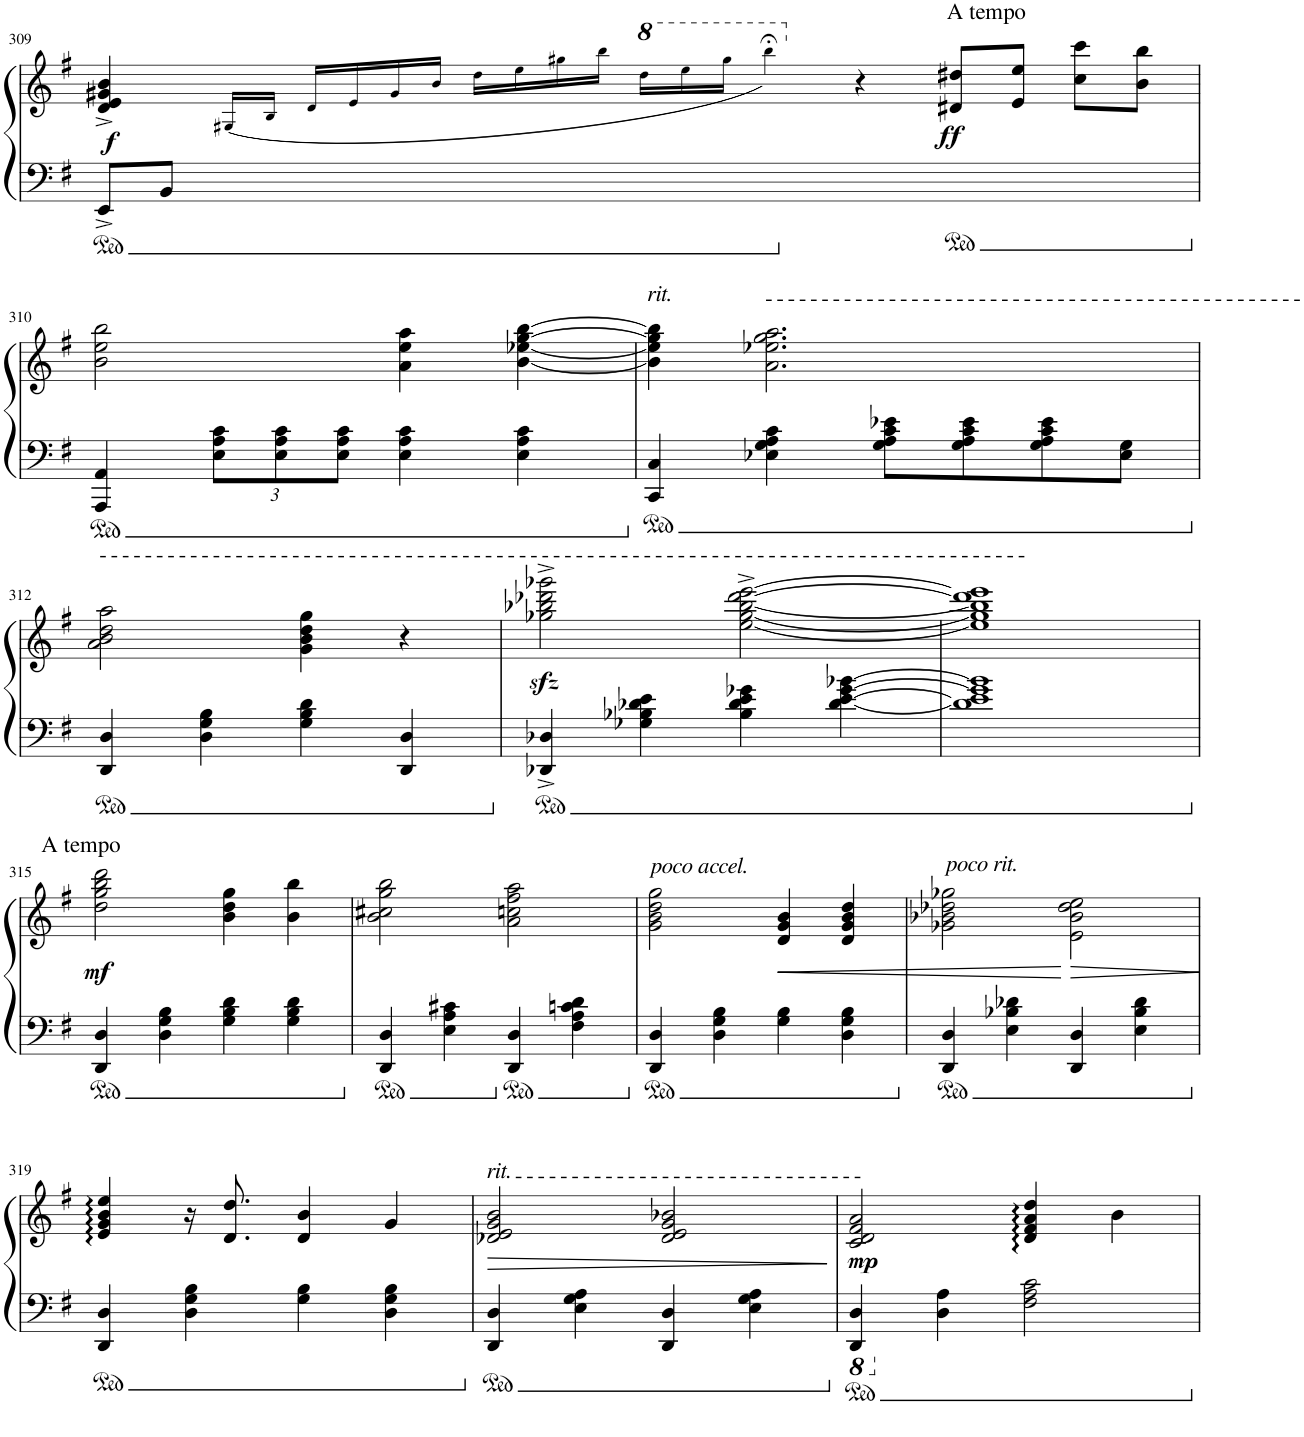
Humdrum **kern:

**kern	**kern	**dynam
*part1	*part1	*part1
*staff2	*staff1	*staff1/2
*I"P1	*	*
!!LO:PB:g=z
*clefF4	*clefG2	*
*k[f#]	*k[f#]	*
*M33/16	*M33/16	*
=309	=309	=309
!	!	!LO:DY:b
8EE^/L	4d/^ 4e/^ 4g#X/^ 4b/^	f
8BB/J	.	.
2ryy	(<16G#X!/LL	.
.	16B!/JJ	.
.	16d!/LL	.
.	16e!/	.
.	16g#!/	.
.	16b!/JJ	.
.	16dd!\LL	.
.	16ee!\	.
4.ryy	16gg#X!\	.
.	16bb!\JJ	.
*	*8va	*
.	16ddd!\LL	.
.	16eee!\	.
.	16ggg#!\JJ	.
.	4bbb;<!\)	.
4..ryy	.	.
*	*X8va	*
.	4r	.
!	!LO:TX:a:t=A tempo	!
!	!	!LO:DY:b
2ryy	8d#X/ 8dd#X/L	ff
.	8e/ 8ee/J	.
.	8cc\ 8ccc\L	.
.	8b\ 8bb\J	.
!!LO:LB:g=z
=310	=310	=310
*M4/4	*M4/4	*
4AAA/ 4AA/	2b\ 2ee\ 2bb\	.
*Xbrackettup	*	*
12E\ 12A\ 12c\L	.	.
12E\ 12A\ 12c\	.	.
12E\ 12A\ 12c\J	.	.
4E\ 4A\ 4c\	4a\ 4ee\ 4aa\	.
4E\ 4A\ 4c\	[4b\ [4ee-X\ [4gg\ [4bb\	.
=311	=311	=311
!	!LO:TX:a:i:t=rit.	!
4CC/ 4C/	4b\] 4ee-\] 4gg\] 4bb\]	.
4E-X\ 4G\ 4A\ 4c\	2.a\ 2.ee-X\ 2.gg\ 2.aa\	.
8G\ 8A\ 8c\ 8e-X\L	.	.
8G\ 8A\ 8c\ 8e-\	.	.
8G\ 8A\ 8c\ 8e-\	.	.
8E-\ 8G\J	.	.
!!LO:LB:g=z
=312	=312	=312
4DD/ 4D/	2a\ 2b\ 2dd\ 2aa\	.
4D\ 4G\ 4B\	.	.
4G\ 4B\ 4d\	4g\ 4b\ 4dd\ 4gg\	.
4DD/ 4D/	4r	.
=313	=313	=313
4DD-X/^ 4D-X/^	2gg-X\zz<^ 2bb-X\zz<^ 2ddd-X\zz<^ 2ggg-X\zz<^	.
4G-X\ 4B-X\ 4d-X\ 4e\	.	.
4B-\ 4d-\ 4e\ 4g-X\	[2ee\^ [2gg-\^ [2bb-\^ [>2ddd-\^ [2eee\^	.
[4d-\ [4e\ [4g-\ [4b-X\	.	.
=314	=314	=314
1d-] 1e] 1g-] 1b-]	1ee] 1gg-] 1bb-] 1ddd-] 1eee]	.
!!LO:LB:g=z
=315	=315	=315
!	!LO:TX:a:t=A tempo	!
!	!	!LO:DY:b
4DD/ 4D/	2dd\ 2gg\ 2bb\ 2ddd\	mf
4D\ 4G\ 4B\	.	.
4G\ 4B\ 4d\	4b\ 4dd\ 4gg\	.
4G\ 4B\ 4d\	4b\ 4bb\	.
=316	=316	=316
4DD/ 4D/	2b\ 2cc#X\ 2gg\ 2bb\	.
4E\ 4A\ 4c#X\	.	.
4DD/ 4D/	2a\ 2ccn\ 2ff#\ 2aa\	.
4F#\ 4A\ 4cn\ 4d\	.	.
=317	=317	=317
!	!LO:TX:a:i:t=poco accel.	!
4DD/ 4D/	2g\ 2b\ 2dd\ 2gg\	.
4D\ 4G\ 4B\	.	.
!	!	!LO:HP:b
4G\ 4B\	4d/ 4g/ 4b/	<
4D\ 4G\ 4B\	4d/ 4g/ 4b/ 4dd/	.
=318	=318	=318
!	!LO:TX:a:i:t=poco rit.	!
4DD/ 4D/	2g-X\ 2b-X\ 2dd-X\ 2gg-X\	.
4E\ 4B-X\ 4d-X\	.	.
!	!	!LO:HP:n=1:b
4DD/ 4D/	2e\ 2b-\ 2dd-\ 2ee\	[ >
4E\ 4B-\ 4d-\	.	.
!!LO:LB:g=z
=319	=319	=319
4DD/ 4D/	4e/ 4g/ 4b/ 4ee/	.
4D\ 4G\ 4B\	16r	.
.	8.d/ 8.dd/	.
4G\ 4B\	4d/ 4b/	.
4D\ 4G\ 4B\	4g/	.
=320	=320	=320
!	!LO:TX:a:i:t=rit.	!
4DD/ 4D/	2d-X/ 2e/ 2g/ 2b/	.
4E\ 4G\ 4A\	.	.
4DD/ 4D/	2d-/ 2e/ 2g/ 2b-X/	.
4E\ 4G\ 4A\	.	.
.	.	]
=321	=321	=321
*8ba	*	*
!	!	!LO:DY:a=2
4DDD/ 4DD/	2c/ 2d/ 2f#/ 2a/	mp
*X8ba	*	*
4D\ 4A\	.	.
2F#\ 2A\ 2c\	4d/ 4f#/ 4a/ 4dd/	.
.	4b\	.
=	=	=
*-	*-	*-
